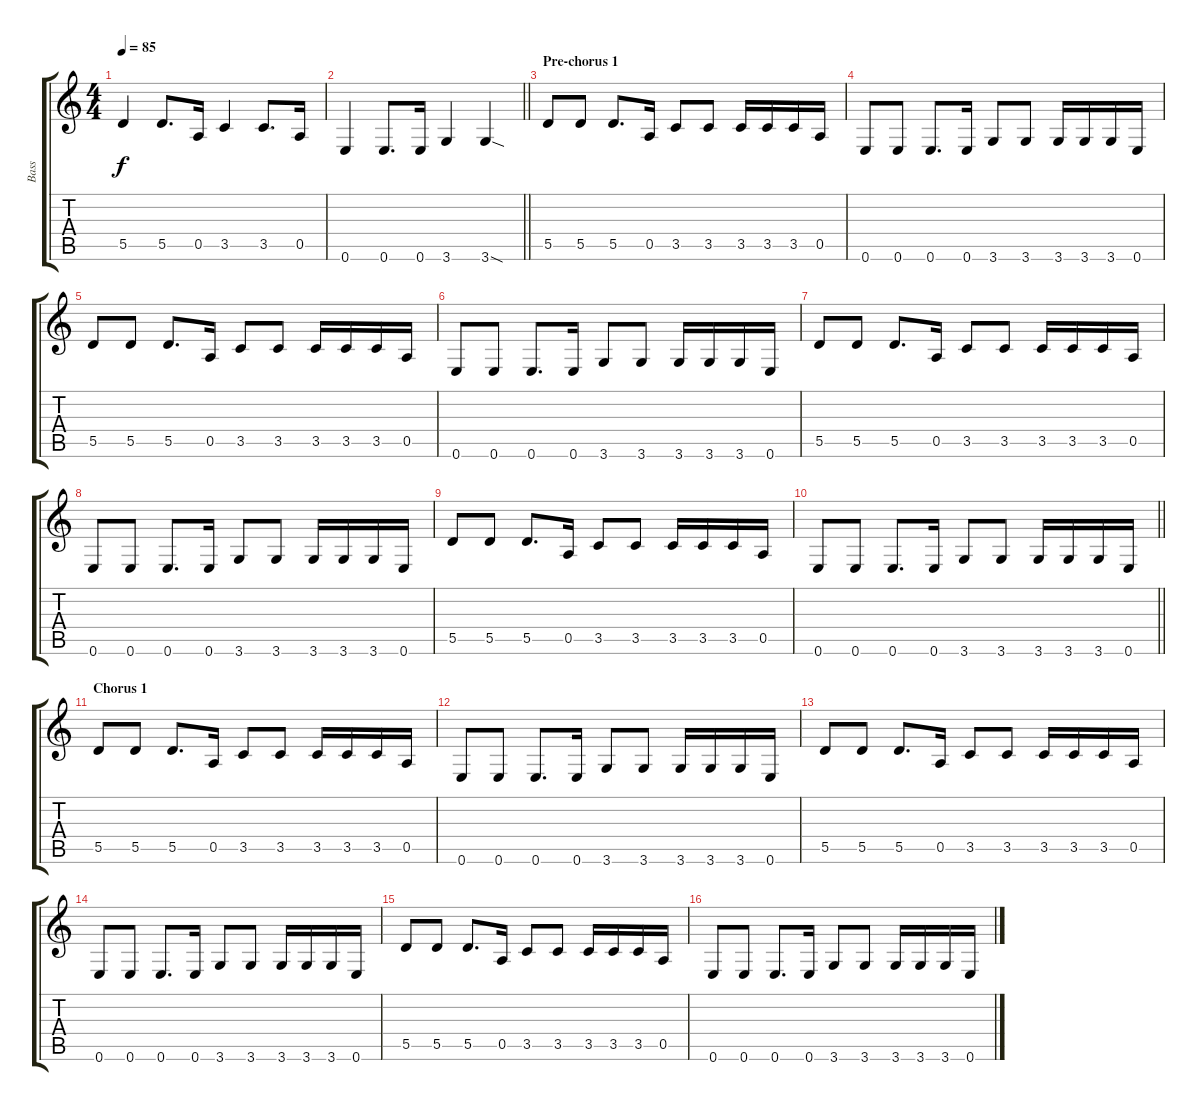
\track ("Bass" "Bass") {instrument acousticbass}
\staff {score tabs}
\tuning (E4 B3 G3 D3 A2 E2) {hide}
\ts (4 4)
\tempo 85
\clef g2
\ks c
5.5.4{dy f} 5.5.8{d} 0.5.16 3.5.4 3.5.8{d} 0.5.16 |
\barLineRight lightlight
0.6.4 0.6.8{d} 0.6.16 3.6.4 3.6{sod}.4 |
\section ("" "Pre-chorus 1")
5.5.8 5.5.8 5.5.8{d} 0.5.16 3.5.8 3.5.8 3.5.16 3.5.16 3.5.16 0.5.16 |
0.6.8 0.6.8 0.6.8{d} 0.6.16 3.6.8 3.6.8 3.6.16 3.6.16 3.6.16 0.6.16 |
5.5.8 5.5.8 5.5.8{d} 0.5.16 3.5.8 3.5.8 3.5.16 3.5.16 3.5.16 0.5.16 |
0.6.8 0.6.8 0.6.8{d} 0.6.16 3.6.8 3.6.8 3.6.16 3.6.16 3.6.16 0.6.16 |
5.5.8 5.5.8 5.5.8{d} 0.5.16 3.5.8 3.5.8 3.5.16 3.5.16 3.5.16 0.5.16 |
0.6.8 0.6.8 0.6.8{d} 0.6.16 3.6.8 3.6.8 3.6.16 3.6.16 3.6.16 0.6.16 |
5.5.8 5.5.8 5.5.8{d} 0.5.16 3.5.8 3.5.8 3.5.16 3.5.16 3.5.16 0.5.16 |
\barLineRight lightlight
0.6.8 0.6.8 0.6.8{d} 0.6.16 3.6.8 3.6.8 3.6.16 3.6.16 3.6.16 0.6.16 |
\section ("" "Chorus 1")
5.5.8 5.5.8 5.5.8{d} 0.5.16 3.5.8 3.5.8 3.5.16 3.5.16 3.5.16 0.5.16 |
0.6.8 0.6.8 0.6.8{d} 0.6.16 3.6.8 3.6.8 3.6.16 3.6.16 3.6.16 0.6.16 |
5.5.8 5.5.8 5.5.8{d} 0.5.16 3.5.8 3.5.8 3.5.16 3.5.16 3.5.16 0.5.16 |
0.6.8 0.6.8 0.6.8{d} 0.6.16 3.6.8 3.6.8 3.6.16 3.6.16 3.6.16 0.6.16 |
5.5.8 5.5.8 5.5.8{d} 0.5.16 3.5.8 3.5.8 3.5.16 3.5.16 3.5.16 0.5.16 |
0.6.8 0.6.8 0.6.8{d} 0.6.16 3.6.8 3.6.8 3.6.16 3.6.16 3.6.16 0.6.16
